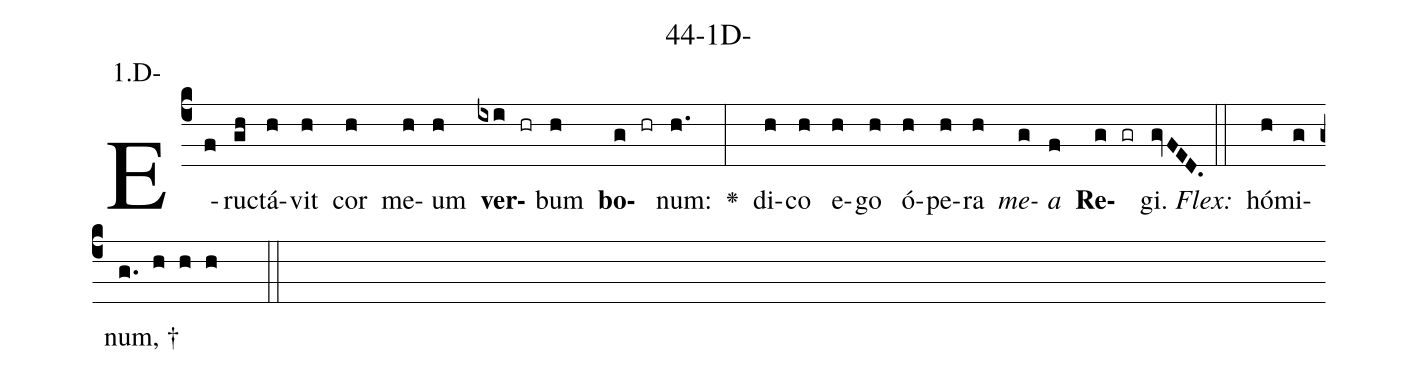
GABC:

name: 44-1D-;
annotation: 1.D-;
%%
(c4)E(f)ruc(gh)tá(h)vit(h) cor(h) me(h)um(h) <b>ver</b>(ixi hr)bum(h) <b>bo</b>(g hr)num:(h.) <v>\greheightstar</v>(:) di(h)co(h) e(h)go(h) ó(h)pe(h)ra(h) <i>me</i>(g)<i>a</i>(f) <b>Re</b>(g gr)gi.(gvFED.) (::)
<i>Flex:</i>()  hó(h)mi(g)num, †(g. h h h  ::)

%E(h) u(h) o(g) u(f) a(g) e.(gvFED.) (::)
